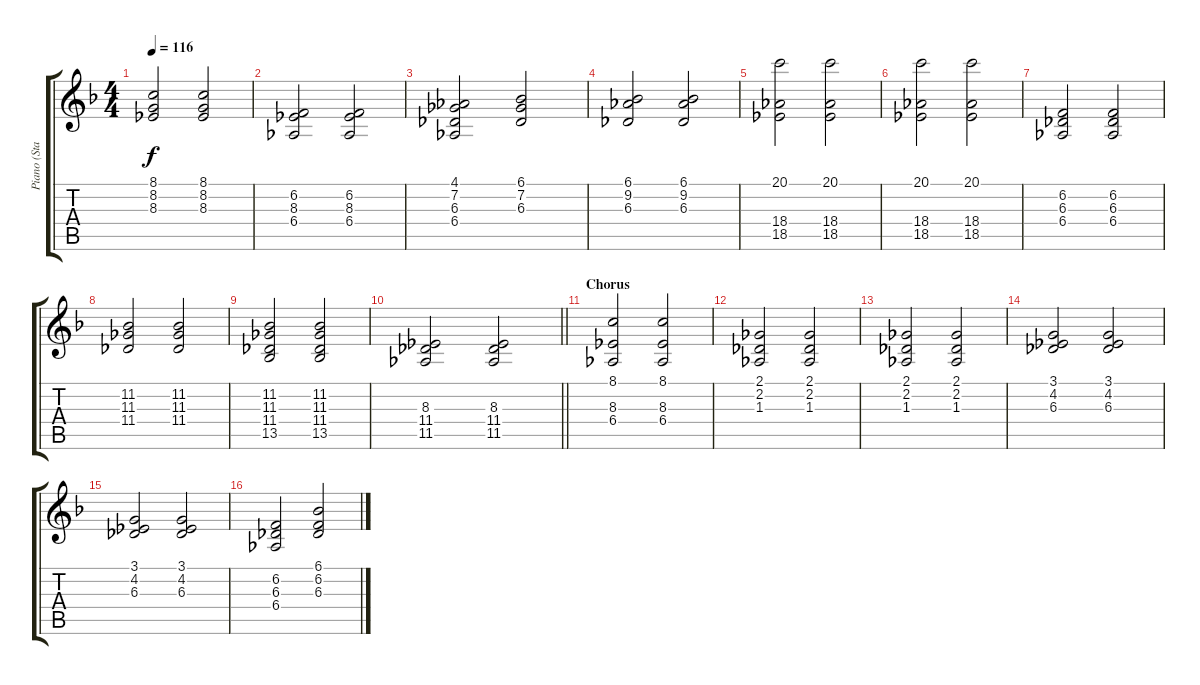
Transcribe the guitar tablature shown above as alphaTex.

\track ("Piano (Staff 1)" "Piano (Sta") {instrument acousticgrandpiano}
\staff {score tabs}
\tuning (E4 B3 G3 D3 A2 E2) {hide}
\ts (4 4)
\tempo 116
\clef g2
\ks dminor
(8.1 8.2 8.3).2{dy f} (8.1 8.2 8.3).2 |
(6.2 8.3 6.4).2 (6.2 8.3 6.4).2 |
(4.1 7.2 6.3 6.4).2 (6.1 7.2 6.3).2 |
(6.1 9.2 6.3).2 (6.1 9.2 6.3).2 |
(20.1 18.4 18.5).2 (20.1 18.4 18.5).2 |
(20.1 18.4 18.5).2 (20.1 18.4 18.5).2 |
(6.2 6.3 6.4).2 (6.2 6.3 6.4).2 |
(11.2 11.3 11.4).2 (11.2 11.3 11.4).2 |
(11.2 11.3 11.4 13.5).2 (11.2 11.3 11.4 13.5).2 |
\barLineRight lightlight
(8.3 11.4 11.5).2 (8.3 11.4 11.5).2 |
\section ("" "Chorus")
(8.1 8.3 6.4).2 (8.1 8.3 6.4).2 |
(2.1 2.2 1.3).2 (2.1 2.2 1.3).2 |
(2.1 2.2 1.3).2 (2.1 2.2 1.3).2 |
(3.1 4.2 6.3).2 (3.1 4.2 6.3).2 |
(3.1 4.2 6.3).2 (3.1 4.2 6.3).2 |
(6.2 6.3 6.4).2 (6.1 6.2 6.3).2
